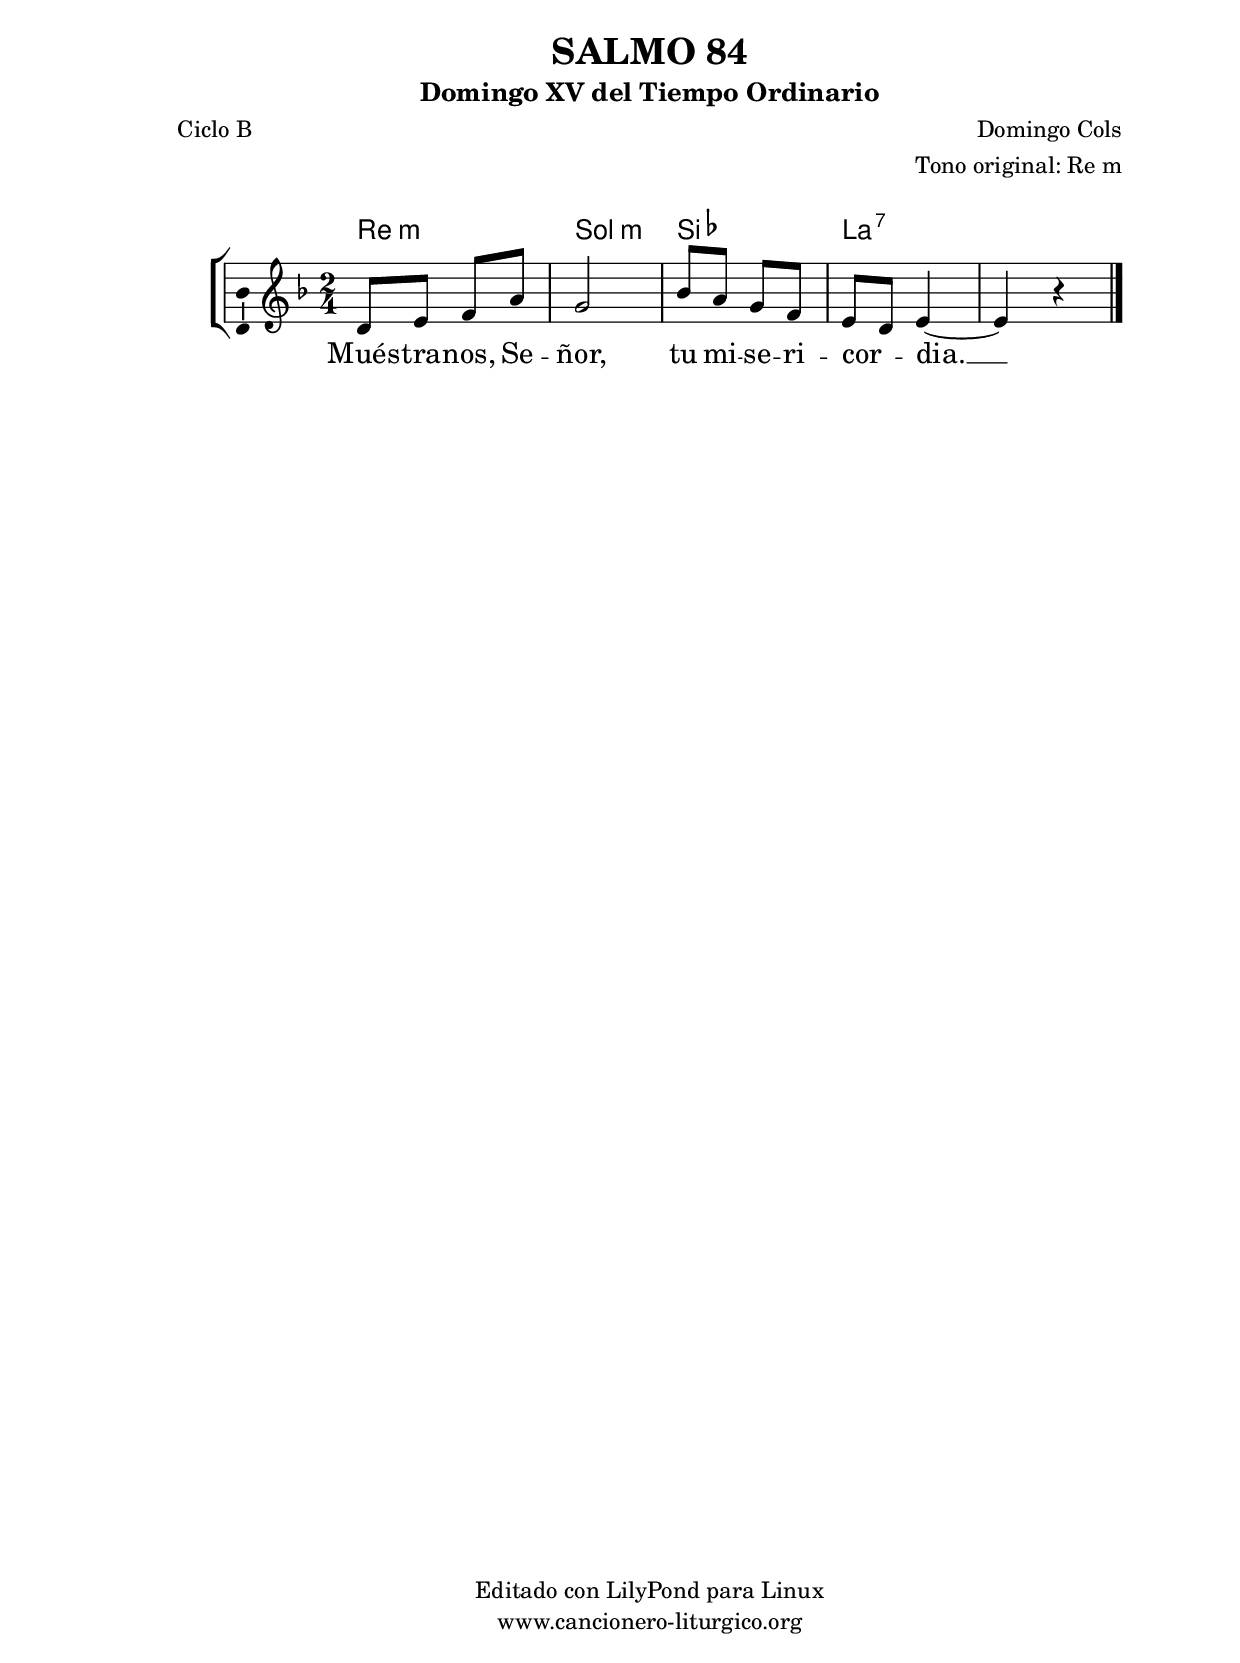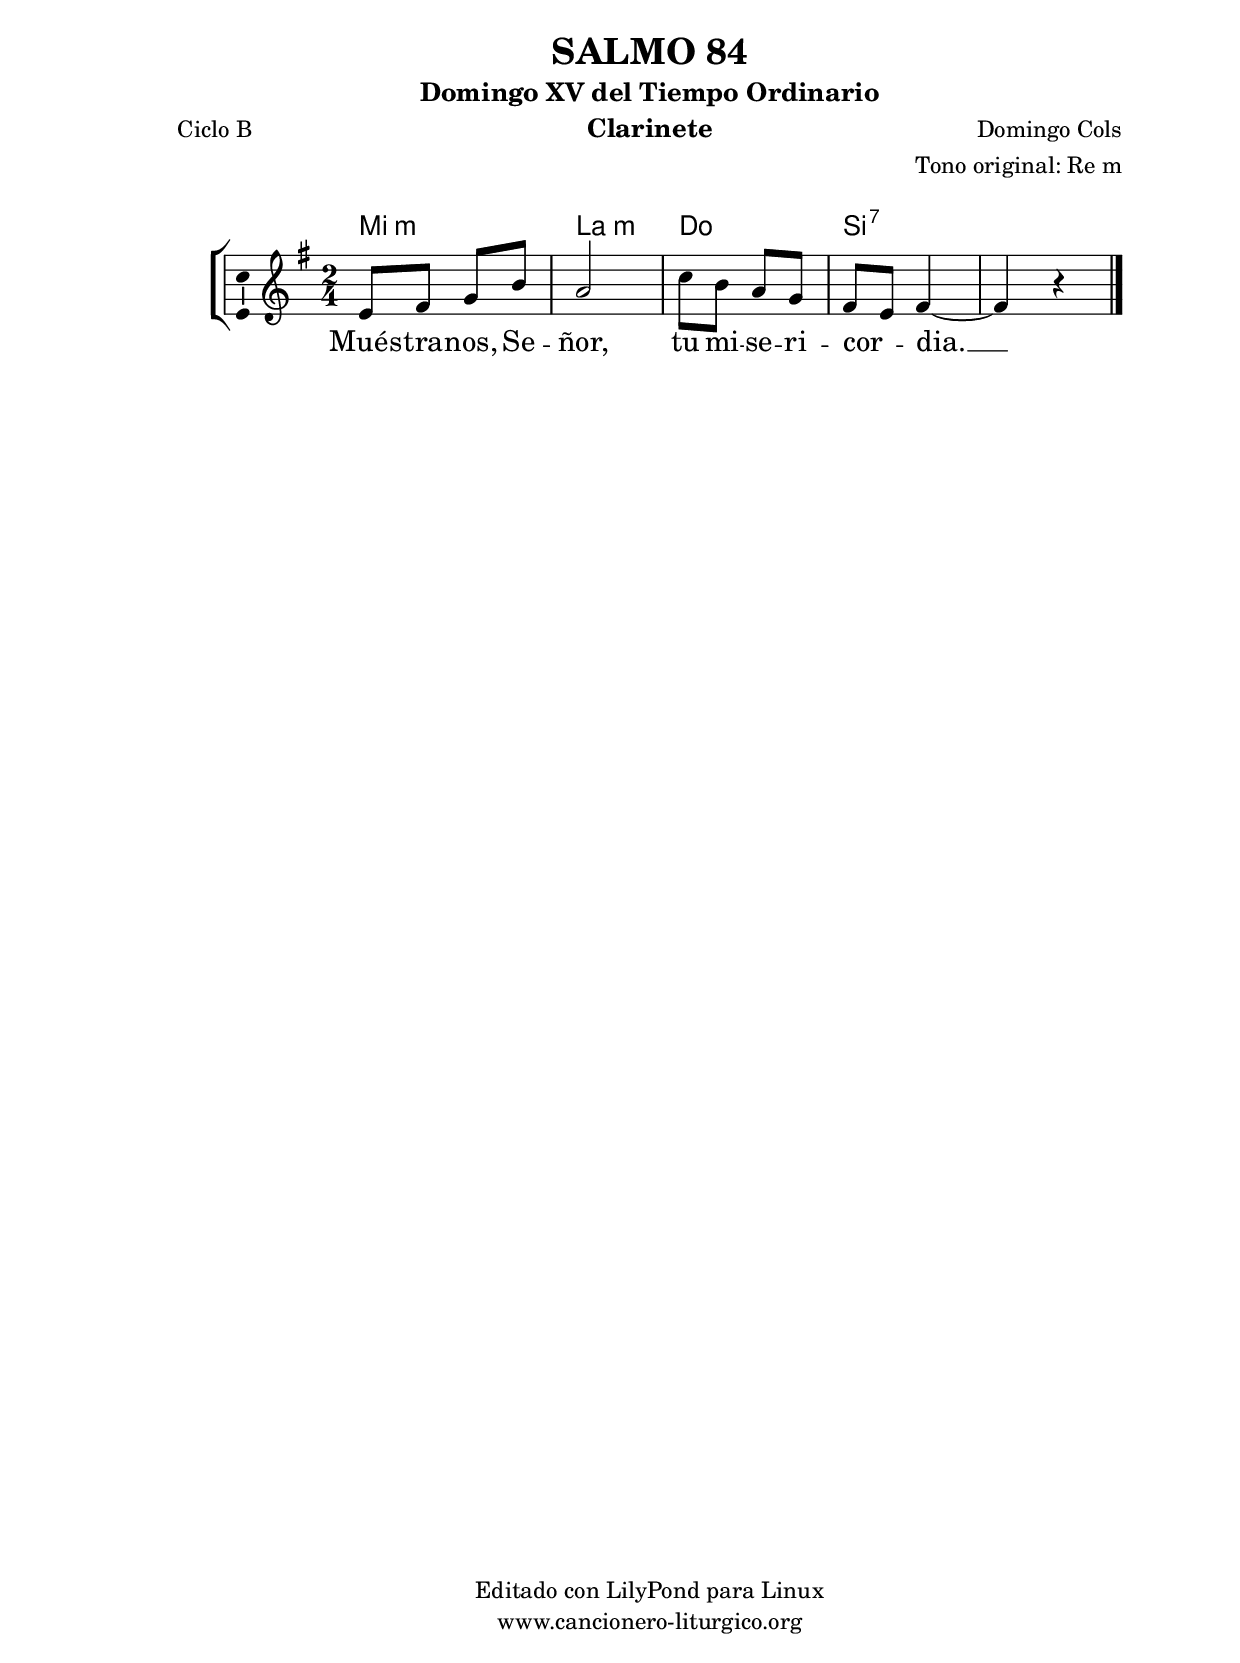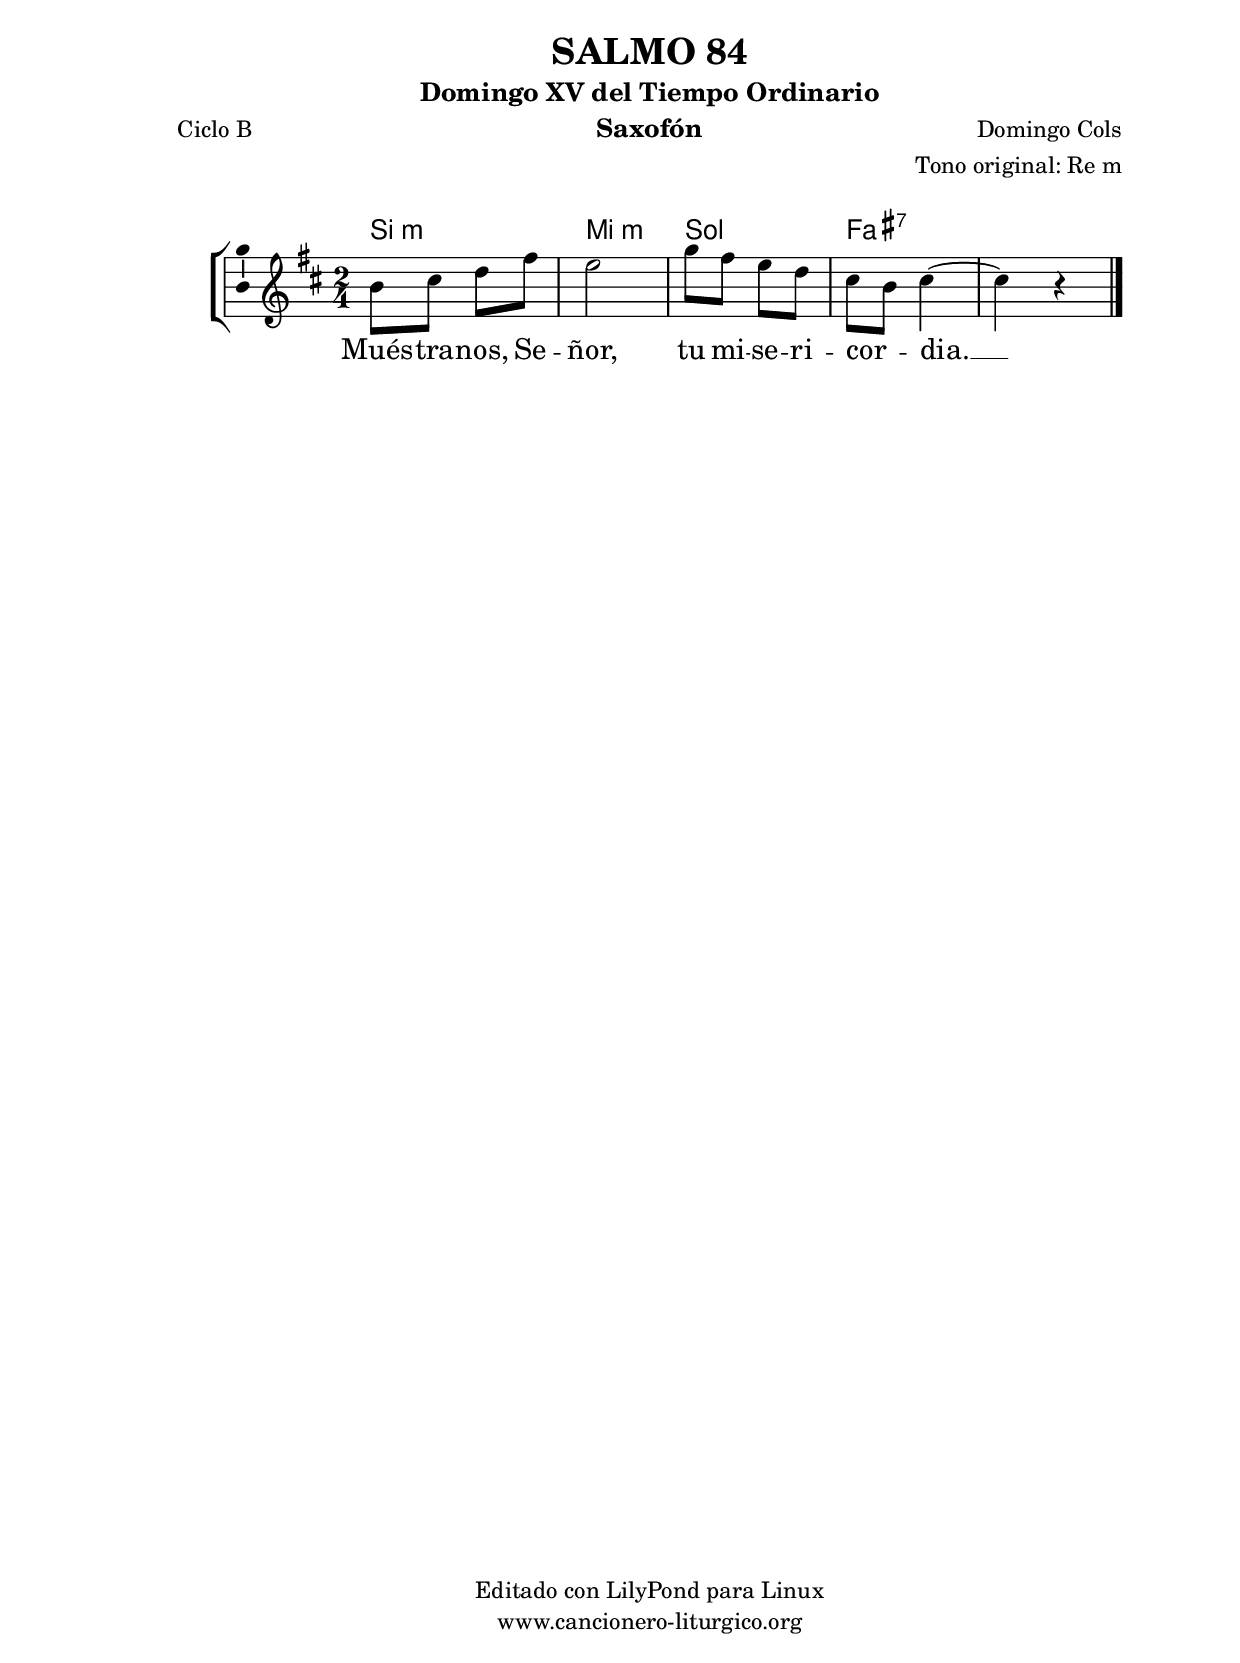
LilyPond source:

%
%para convertir .midi en .wav:
%timidity filename.midi -Ow -o finename.wav
%
%
%Para convertir de .wav a .mp3:
%lame -h -m j filename.wav
%
%
%para escuchar el midi:
%timidity nombrefichero.midi
%


%versión de lilypond para la que se ha escrito esta partitura:
\version "2.16.0"

	%Tamaño papel
	#(set-default-paper-size "a4")
	%Tamaño partitura
	#(set-global-staff-size 20)
	%No responde al pulsar sobre una nota
	#(ly:set-option 'point-and-click #f)

%parámetros del encabezamiento:
\header {
	title = "SALMO 84"
	subtitle = "Domingo XV del Tiempo Ordinario"
	composer = "Domingo Cols"
	poet = "Ciclo B"
	meter = ""
	arranger = "Tono original: Re m"
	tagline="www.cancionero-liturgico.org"
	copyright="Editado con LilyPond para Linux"
	}

%parámetros asociados al papel:
\paper  {
	oddHeaderMarkup = \markup {\fill-line { \on-the-fly #not-first-page \fromproperty #'header:title \on-the-fly #not-first-page \fromproperty #'header:composer }}
	evenHeaderMarkup = \markup {\fill-line { \fromproperty #'header:composer \fromproperty #'header:title }}
	#(set-paper-size "a4")
	print-page-number = ##f
	first-page-number = 1
	print-first-page-number = ##f
%	head-separation = 3.0 \cm
	top-margin = 2.0 \cm
	bottom-margin = 0.5\cm
%%%	bottom-margin = -1.0\cm
	left-margin = 3.0 \cm
	line-width = 16.0 \cm 
	indent = 8\mm
	interscoreline = 2.\mm
	between-system-space = 15\mm
%	para que las partituras no llenen la hoja:
	ragged-bottom = ##t
%	idem para la última hoja:
	ragged-last-bottom = ##f
%	para que las partituras llenen el ancho del papel:
	ragged-last = ##f
	after-title-space = 2.5 \cm
%page-count=1
%system-count=2

	%Flexible Vertical Spacing
%	markup-markup-spacing =
%	#'((basic-distance . 15) (minimum-distance . 15) (padding . 3))
	markup-system-spacing =
	#'((basic-distance . 15) (minimum-distance . 15) (padding . 3))
	system-system-spacing =
	#'((basic-distance . 15) (minimum-distance . 15) (padding . 3))
	score-system-spacing =
	#'((basic-distance . 15) (minimum-distance . 15) (padding . 5))
%	top-system-spacing = % header
%	#'((basic-distance . 8) (minimum-distance . 0) (padding . 3))
%	top-markup-spacing =
%	#'((basic-distance . 20) (minimum-distance . 20) (padding . 3))
	last-bottom-spacing = % footer
	#'((basic-distance . 5) (minimum-distance . 5) (padding . 3))
%	score-markup-spacing =
%	#'((basic-distance . 16) (minimum-distance . 13) (padding . 3))

	}


%parámetros que afectan a toda la partitura:
global =  {
	%clave de sol (G):
	\clef G
	%armadura:
%%%	\transpose c ees
	\key d \minor
	\tempo 4=90
	\set Score.tempoHideNote = ##t
	}


acordes = {
	\italianChords
	\chordmode {
%%%	\transpose c ees
{

d2:m g:m bes a:7 s

	}
	}
}

melodia = 
%%%	\transpose c ees
{
	\relative c'{
	\time 2/4

d8 e f a
g2
bes8 a g f
e8 d e4~
e4 r4

\bar "|."
}
}

texto = \lyricmode {
Mués -- tra -- nos, Se -- ñor, tu mi -- se -- ri -- cor -- _ dia. __
	}


acordesStaff = \context ChordNames = acordesStaff <<
	\set chordChanges = ##t
	\acordes
	>>


vozStaff = \context Voice = vozStaff
\with {\consists "Ambitus_engraver"}
<<
%	\set Staff.instrumentName = ""
%	\set Staff.shortInstrumentName = ""
%	\set Staff.midiInstrument = #"clarinet"
%	\set Staff.midiInstrument = #"cello"
%	\set Staff.midiInstrument = #"flute"
	\set Staff.midiInstrument = #"electric guitar (jazz)"
%	\set Staff.midiInstrument = #"english horn"
%	\set Staff.midiInstrument = #"violin"
%	\set Staff.midiInstrument = #"glockenspiel"
	\set Staff.midiMinimumVolume = #0.7
	\set Staff.midiMaximumVolume = #0.9
	\global
	\melodia
	>>


textoStaff = \context Lyrics = textoStaff <<
	\lyricsto vozStaff \texto
	>>

\book {
	\score {
		\context ChoirStaff {
			\override StaffGroup.SystemStartBracket #'collapse-height = #1
			\override Score.SystemStartBar #'collapse-height = #1
			<<
			\acordesStaff
			\vozStaff
			\textoStaff
			>>
			}
		\layout {
	    		\context {
				\Lyrics
				\override LyricText #'font-size = #2
				}
	   		 \context {
				\Score
				%fontSize = #3
				\override StaffSymbol #'staff-space = #(magstep +3)
				%\override Beam #'thickness = #0.55
				%\override SpacingSpanner #'spacing-increment = #1.0
				%\override Slur #'height-limit = #1.5
				}
			}
		}
	\score {
		\unfoldRepeats
		\context ChoirStaff {
			<<
			\acordesStaff
			\vozStaff
			>>
			}
		\midi {
	  		\context {
	  			\Score
				tempoWholesPerMinute = #(ly:make-moment 70 4)
				}
			}
		}
	}

%Partitura para clarinete
#(define output-suffix "C")
\book {
	\header{
		instrument = "Clarinete"
		}
	\score {
		\context ChoirStaff {
			\override StaffGroup.SystemStartBracket #'collapse-height = #1
			\override Score.SystemStartBar #'collapse-height = #1
\transpose c d
			<<
			\acordesStaff
			\vozStaff
			\textoStaff
			>>
			}
		\layout {
	    		\context {
				\Lyrics
				\override LyricText #'font-size = #2
				}
	   		 \context {
				\Score
				%fontSize = #3
				\override StaffSymbol #'staff-space = #(magstep +3)
				%\override Beam #'thickness = #0.55
				%\override SpacingSpanner #'spacing-increment = #1.0
				%\override Slur #'height-limit = #1.5
				}
			}
		}
	}

%Partitura para saxofón
#(define output-suffix "S")
\book {
	\header{
		instrument = "Saxofón"
		}
	\score {
		\context ChoirStaff {
			\override StaffGroup.SystemStartBracket #'collapse-height = #1
			\override Score.SystemStartBar #'collapse-height = #1
\transpose c a
			<<
			\acordesStaff
			\vozStaff
			\textoStaff
			>>
			}
		\layout {
	    		\context {
				\Lyrics
				\override LyricText #'font-size = #2
				}
	   		 \context {
				\Score
				%fontSize = #3
				\override StaffSymbol #'staff-space = #(magstep +3)
				%\override Beam #'thickness = #0.55
				%\override SpacingSpanner #'spacing-increment = #1.0
				%\override Slur #'height-limit = #1.5
				}
			}
		}
	}

